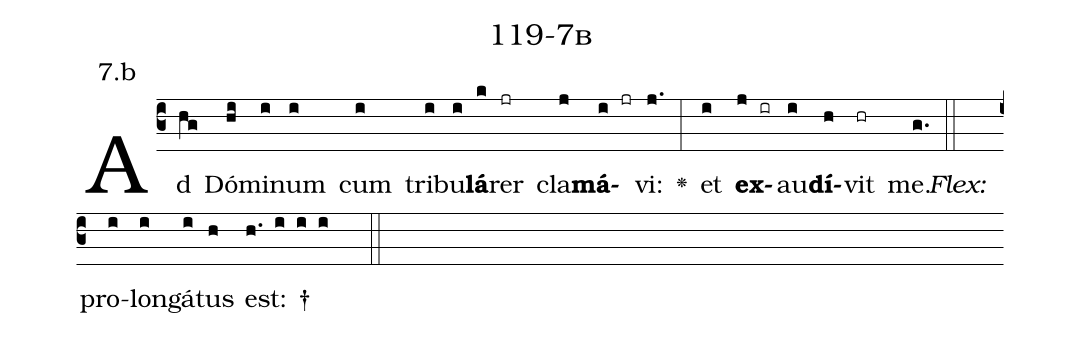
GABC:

name: 119-7b;
annotation: 7.b;
%%
(c3)Ad(hg) Dó(hi)mi(i)num(i) cum(i) tri(i)bu(i)<b>lá</b>(k)rer(jr) cla(j)<b>má</b>(i jr)vi:(j.) <v>\greheightstar</v>(:) et(i) <b>ex</b>(j ir)au(i)<b>dí</b>(h)vit(hr) me.(g.) (::)
<i>Flex:</i>()  pro(i)lon(i)gá(i)tus(h) est: †(h. i i i  ::)

%E(i) u(i) o(j) u(i) a(h) e.(g.) (::)
